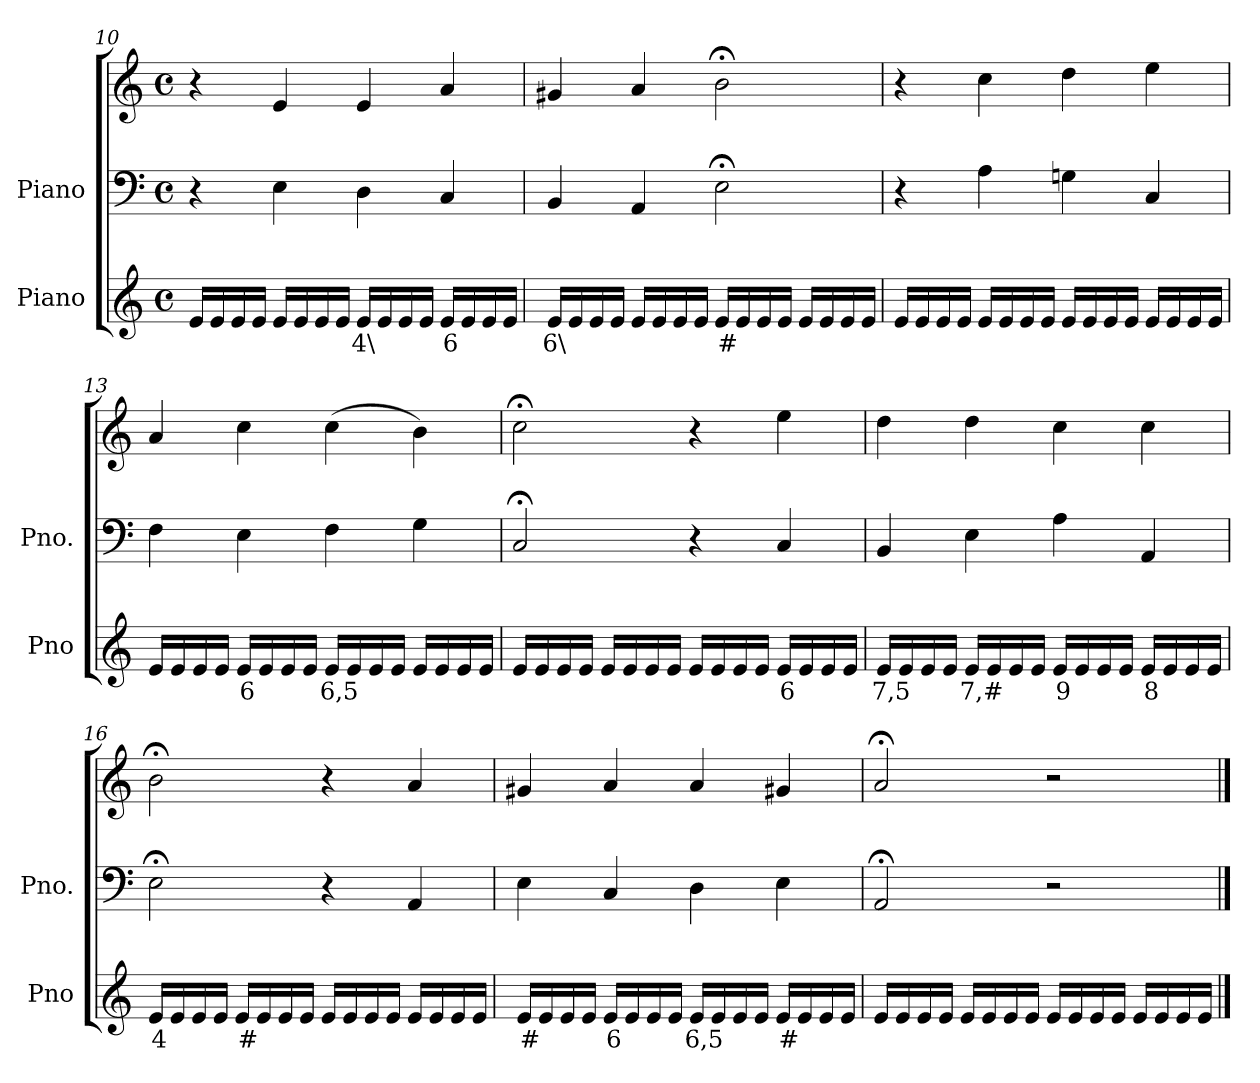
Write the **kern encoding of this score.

**kern	**text	**kern	**kern
*part2	*part2	*part1	*part1
*staff3	*staff3	*staff2	*staff1
*I"Piano	*	*I"Piano	*
*I'Pno	*	*I'Pno.	*
*clefG2	*	*clefF4	*clefG2
*k[]	*	*k[]	*k[]
*M4/4	*	*M4/4	*M4/4
*met(c)	*	*met(c)	*met(c)
=10	=10	=10	=10
16e/LL	.	4r	4r
16e/	.	.	.
16e/	.	.	.
16e/JJ	.	.	.
16e/LL	.	4E\	4e/
16e/	.	.	.
16e/	.	.	.
16e/JJ	.	.	.
!	!LO:LY:b	!	!
16e/LL	4\	4D\	4e/
16e/	.	.	.
16e/	.	.	.
16e/JJ	.	.	.
!	!LO:LY:b	!	!
16e/LL	6	4C/	4a/
16e/	.	.	.
16e/	.	.	.
16e/JJ	.	.	.
=11	=11	=11	=11
!	!LO:LY:b	!	!
16e/LL	6\	4BB/	4g#X/
16e/	.	.	.
16e/	.	.	.
16e/JJ	.	.	.
16e/LL	.	4AA/	4a/
16e/	.	.	.
16e/	.	.	.
16e/JJ	.	.	.
!	!LO:LY:b	!	!
16e/LL	#	2E;<\	2b;<\
16e/	.	.	.
16e/	.	.	.
16e/JJ	.	.	.
16e/LL	.	.	.
16e/	.	.	.
16e/	.	.	.
16e/JJ	.	.	.
=12	=12	=12	=12
16e/LL	.	4r	4r
16e/	.	.	.
16e/	.	.	.
16e/JJ	.	.	.
16e/LL	.	4A\	4cc\
16e/	.	.	.
16e/	.	.	.
16e/JJ	.	.	.
16e/LL	.	4Gn\	4dd\
16e/	.	.	.
16e/	.	.	.
16e/JJ	.	.	.
16e/LL	.	4C/	4ee\
16e/	.	.	.
16e/	.	.	.
16e/JJ	.	.	.
=13	=13	=13	=13
16e/LL	.	4F\	4a/
16e/	.	.	.
16e/	.	.	.
16e/JJ	.	.	.
!	!LO:LY:b	!	!
16e/LL	6	4E\	4cc\
16e/	.	.	.
16e/	.	.	.
16e/JJ	.	.	.
!	!LO:LY:b	!	!
16e/LL	6,5	4F\	(>4cc\
16e/	.	.	.
16e/	.	.	.
16e/JJ	.	.	.
16e/LL	.	4G\	4b\)
16e/	.	.	.
16e/	.	.	.
16e/JJ	.	.	.
=14	=14	=14	=14
16e/LL	.	2C;</	2cc;<\
16e/	.	.	.
16e/	.	.	.
16e/JJ	.	.	.
16e/LL	.	.	.
16e/	.	.	.
16e/	.	.	.
16e/JJ	.	.	.
16e/LL	.	4r	4r
16e/	.	.	.
16e/	.	.	.
16e/JJ	.	.	.
!	!LO:LY:b	!	!
16e/LL	6	4C/	4ee\
16e/	.	.	.
16e/	.	.	.
16e/JJ	.	.	.
=15	=15	=15	=15
!	!LO:LY:b	!	!
16e/LL	7,5	4BB/	4dd\
16e/	.	.	.
16e/	.	.	.
16e/JJ	.	.	.
!	!LO:LY:b	!	!
16e/LL	7,#	4E\	4dd\
16e/	.	.	.
16e/	.	.	.
16e/JJ	.	.	.
!	!LO:LY:b	!	!
16e/LL	9	4A\	4cc\
16e/	.	.	.
16e/	.	.	.
16e/JJ	.	.	.
!	!LO:LY:b	!	!
16e/LL	8	4AA/	4cc\
16e/	.	.	.
16e/	.	.	.
16e/JJ	.	.	.
=16	=16	=16	=16
!	!LO:LY:b	!	!
16e/LL	4	2E;<\	2b;<\
16e/	.	.	.
16e/	.	.	.
16e/JJ	.	.	.
!	!LO:LY:b	!	!
16e/LL	#	.	.
16e/	.	.	.
16e/	.	.	.
16e/JJ	.	.	.
16e/LL	.	4r	4r
16e/	.	.	.
16e/	.	.	.
16e/JJ	.	.	.
16e/LL	.	4AA/	4a/
16e/	.	.	.
16e/	.	.	.
16e/JJ	.	.	.
=17	=17	=17	=17
!	!LO:LY:b	!	!
16e/LL	#	4E\	4g#X/
16e/	.	.	.
16e/	.	.	.
16e/JJ	.	.	.
!	!LO:LY:b	!	!
16e/LL	6	4C/	4a/
16e/	.	.	.
16e/	.	.	.
16e/JJ	.	.	.
!	!LO:LY:b	!	!
16e/LL	6,5	4D\	4a/
16e/	.	.	.
16e/	.	.	.
16e/JJ	.	.	.
!	!LO:LY:b	!	!
16e/LL	#	4E\	4g#X/
16e/	.	.	.
16e/	.	.	.
16e/JJ	.	.	.
=18	=18	=18	=18
16e/LL	.	2AA;</	2a;</
16e/	.	.	.
16e/	.	.	.
16e/JJ	.	.	.
16e/LL	.	.	.
16e/	.	.	.
16e/	.	.	.
16e/JJ	.	.	.
16e/LL	.	2r	2r
16e/	.	.	.
16e/	.	.	.
16e/JJ	.	.	.
16e/LL	.	.	.
16e/	.	.	.
16e/	.	.	.
16e/JJ	.	.	.
==	==	==	==
*-	*-	*-	*-
